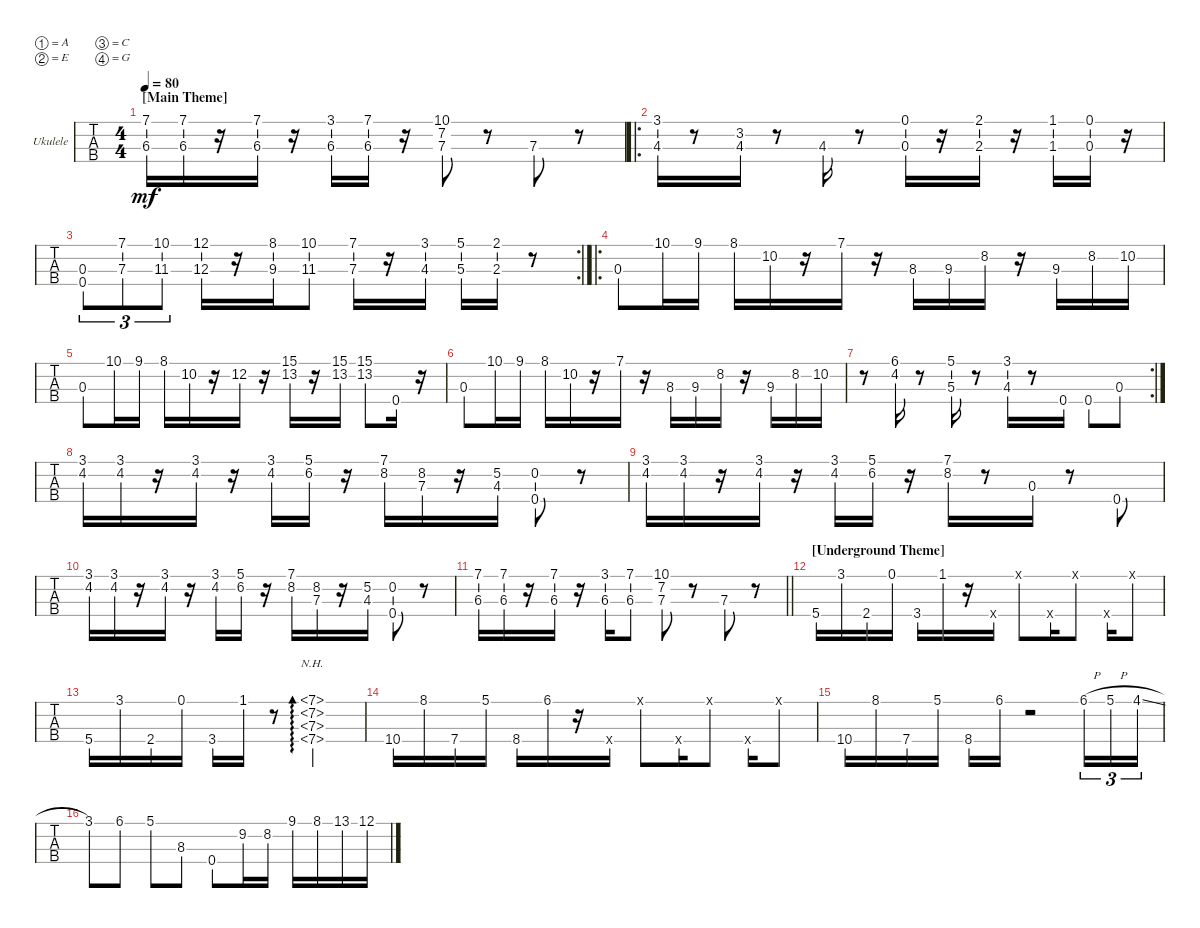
\bracketExtendMode groupsimilarinstruments
\firstSystemTrackNameOrientation horizontal
\otherSystemsTrackNameOrientation horizontal
\track ("" "Ukulele") {instrument shamisen}
\staff {tabs}
\tuning (A4 E4 C4 G4)
\ts (4 4)
\beaming (8 2 2 2 2)
\section ("" "[Main Theme]")
\tempo 80
\clef g2
\scale
0.45245
\ks c
(7.1 6.3).16{dy mf instrument shamisen} (7.1 6.3).16 r.16 (7.1 6.3).16 r.16 (3.1 6.3).16 (7.1 6.3).16 r.16 (10.1 7.2 7.3).8 r.8 7.3.8 r.8 |
\ro
\scale
0.285303 (3.1 4.3).16 r.8 (3.2 4.3).16 r.8 4.3.16 r.8 (0.1 0.3).16 r.16 (2.1 2.3).16 r.16 (1.1 1.3).16 (0.1 0.3).16 r.16 |
\rc 2
\scale
0.262248 (0.4 0.3).8{tu (3 2)} (7.1 7.3).8{tu (3 2)} (10.1 11.3).8{tu (3 2)} (12.1 12.3).16 r.16 (8.1 9.3).16 (10.1 11.3).8 (7.1 7.3).16 r.16 (3.1 4.3).16 (5.1 5.3).16 (2.1 2.3).16 r.8 |
\ro
0.3.8 10.1.16 9.1.16 8.1.16 10.2.16 r.16 7.1.16 r.16 8.3.16 9.3.16 8.2.16 r.16 9.3.16 8.2.16 10.2.16 |
0.3.8 10.1.16 9.1.16 8.1.16 10.2.16 r.16 12.2.16 r.16 (15.1 13.2).16 r.16 (15.1 13.2).16 (15.1 13.2).8 0.4.16 r.16 |
0.3.8 10.1.16 9.1.16 8.1.16 10.2.16 r.16 7.1.16 r.16 8.3.16 9.3.16 8.2.16 r.16 9.3.16 8.2.16 10.2.16 |
\rc 2
r.8 (6.1 4.2).16 r.8 (5.1 5.3).16 r.8 (3.1 4.3).16 r.8 0.4.16 0.4.8 0.3.8 |
(3.1 4.2).16 (3.1 4.2).16 r.16 (3.1 4.2).16 r.16 (3.1 4.2).16 (5.1 6.2).16 r.16 (7.1 8.2).16 (8.2 7.3).16 r.16 (5.2 4.3).16 (0.4 0.2).8 r.8 |
(3.1 4.2).16 (3.1 4.2).16 r.16 (3.1 4.2).16 r.16 (3.1 4.2).16 (5.1 6.2).16 r.16 (7.1 8.2).16 r.8 0.3.16 r.8 0.4.8 |
(3.1 4.2).16 (3.1 4.2).16 r.16 (3.1 4.2).16 r.16 (3.1 4.2).16 (5.1 6.2).16 r.16 (7.1 8.2).16 (8.2 7.3).16 r.16 (5.2 4.3).16 (0.4 0.2).8 r.8 |
\barLineRight lightlight
(7.1 6.3).16 (7.1 6.3).16 r.16 (7.1 6.3).16 r.16 (3.1 6.3).16 (7.1 6.3).8 (10.1 7.2 7.3).8 r.8 7.3.8 r.8 |
\section ("" "[Underground Theme]")
5.4.16 3.1.16 2.4.16 0.1.16 3.4.16 1.1.16 r.16 0.4{x}.16 0.1{x}.8 0.4{x}.16 0.1{x}.8 0.4{x}.16 0.1{x}.8 |
5.4.16 3.1.16 2.4.16 0.1.16 3.4.16 1.1.16 r.8 (7.1{nh} 7.2{nh} 7.3{nh} 7.4{nh}).2{ad 0} |
10.4.16 8.1.16 7.4.16 5.1.16 8.4.16 6.1.16 r.16 0.4{x}.16 0.1{x}.8 0.4{x}.16 0.1{x}.8 0.4{x}.16 0.1{x}.8 |
10.4.16 8.1.16 7.4.16 5.1.16 8.4.16 6.1.16 r.2 6.1{h}.16{tu (3 2)} 5.1{h}.16{tu (3 2)} 4.1{sl}.16{tu (3 2)} |
3.1.8 6.1.8 5.1.8 8.3.8 0.4.8 9.2.16 8.2.16 9.1.16 8.1.16 13.1.16 12.1.16
